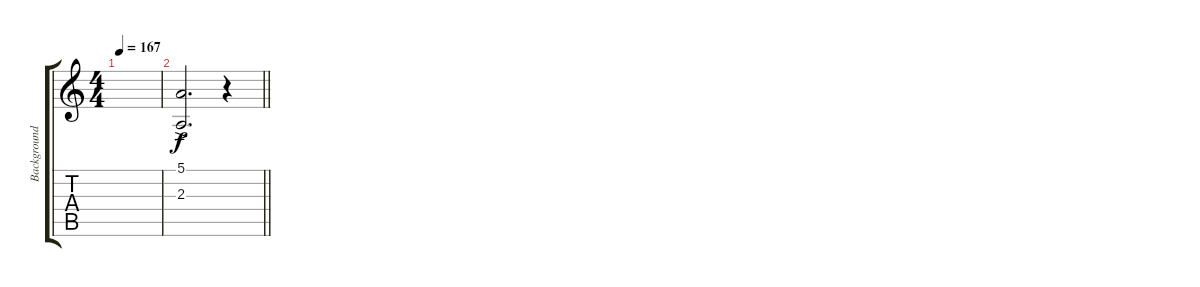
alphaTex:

\track ("Background" "Background") {instrument oboe}
\staff {score tabs}
\tuning (E4 B3 G3 D3 A2 E2) {hide}
\ts (4 4)
\tempo 167
\clef g2
\ks c
|
\barLineRight lightlight
(5.1{ac} 2.3).2{d} r.4
